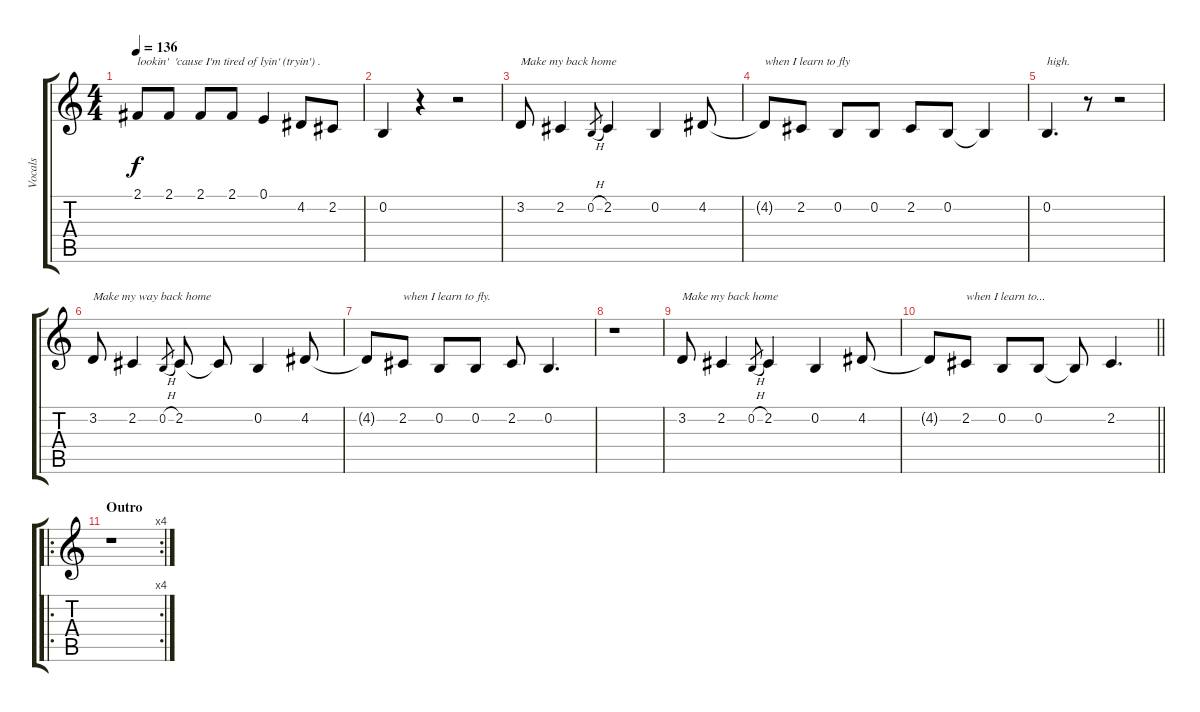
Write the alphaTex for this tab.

\track ("Vocals" "Vocals") {instrument voiceoohs}
\staff {score tabs}
\tuning (E4 B3 G3 D3 A2 E2) {hide}
\ts (4 4)
\tempo 136
\clef g2
\ks c
2.1.8{txt "lookin'  'cause I'm tired of lyin' (tryin') ." dy f} 2.1.8 2.1.8 2.1.8 0.1.4 4.2.8 2.2.8 |
0.2.4 r.4 r.2 |
3.2.8{txt "Make my back home"} 2.2.4 0.2{h}.8{gr} 2.2.4 0.2.4 4.2.8 |
4.2{t}.8{txt "when I learn to fly"} 2.2.8 0.2.8 0.2.8 2.2.8 0.2.8 0.2{t}.4 |
0.2.4{d txt "high."} r.8 r.2 |
3.2.8{txt "Make my way back home"} 2.2.4 0.2{h}.8{gr} 2.2.8 2.2{t}.8 0.2.4 4.2.8 |
4.2{t}.8 2.2.8{txt "when I learn to fly."} 0.2.8 0.2.8 2.2.8 0.2.4{d} |
r.1 |
3.2.8{txt "Make my back home"} 2.2.4 0.2{h}.8{gr} 2.2.4 0.2.4 4.2.8 |
\barLineRight lightlight
4.2{t}.8 2.2.8{txt "when I learn to..."} 0.2.8 0.2.8 0.2{t}.8 2.2.4{d} |
\ro
\rc 4
\section ("" "Outro")
r.1
